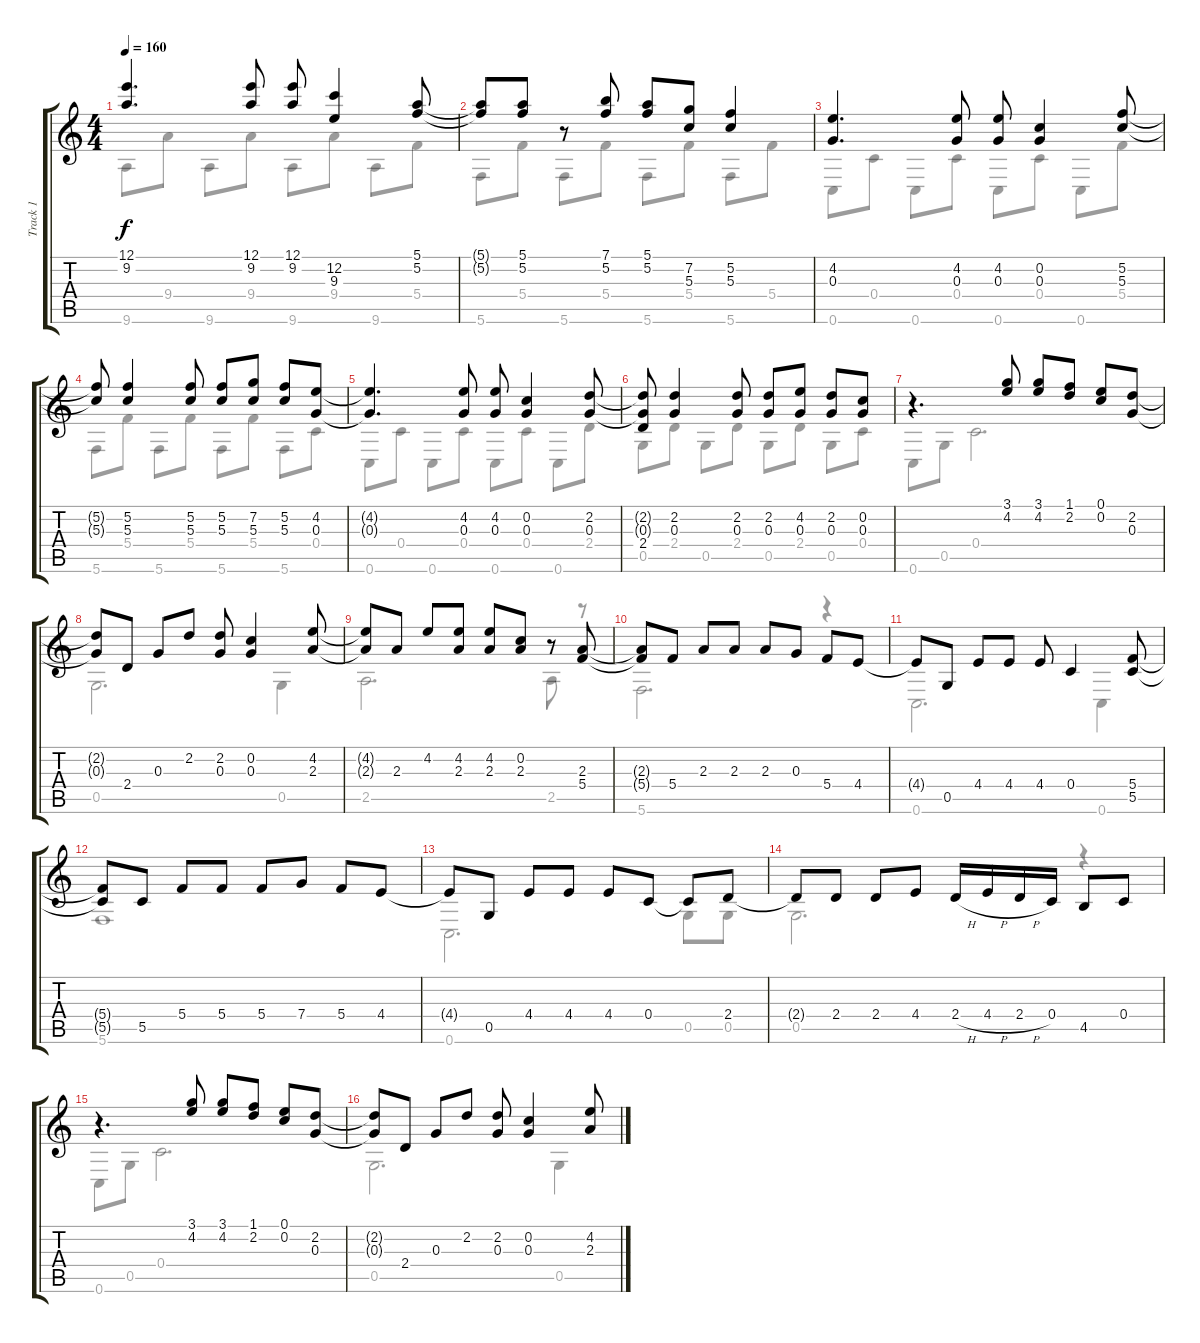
\track ("Track 1" "Track 1") {instrument acousticguitarsteel}
\staff {score tabs}
\tuning (E4 C4 G3 C3 G2 C2) {hide}
\voice
\ts (4 4)
\tempo 160
\clef g2
\ks c
(12.1{t} 9.2{t}).4{d dy f} (12.1 9.2).8 (12.1 9.2).8 (12.2 9.3).4 (5.1 5.2).8 |
(5.1{t} 5.2{t}).8 (5.1 5.2).8 r.8 (7.1 5.2).8 (5.1 5.2).8 (7.2 5.3).8 (5.2 5.3).4 |
(4.2 0.3).4{d} (4.2 0.3).8 (4.2 0.3).8 (0.2 0.3).4 (5.2 5.3).8 |
(5.2{t} 5.3{t}).8 (5.2 5.3).4 (5.2 5.3).8 (5.2 5.3).8 (7.2 5.3).8 (5.2 5.3).8 (4.2 0.3).8 |
(4.2{t} 0.3{t}).4{d} (4.2 0.3).8 (4.2 0.3).8 (0.2 0.3).4 (2.2 0.3).8 |
(2.2{t} 0.3{t} 2.4).8 (2.2 0.3).4 (2.2 0.3).8 (2.2 0.3).8 (4.2 0.3).8 (2.2 0.3).8 (0.2 0.3).8 |
r.4{d} (3.1 4.2).8 (3.1 4.2).8 (1.1 2.2).8 (0.1 0.2).8 (2.2 0.3).8 |
(2.2{t} 0.3{t}).8 2.4.8 0.3.8 2.2.8 (2.2 0.3).8 (0.2 0.3).4 (4.2 2.3).8 |
(4.2{t} 2.3{t}).8 2.3.8 4.2.8 (4.2 2.3).8 (4.2 2.3).8 (0.2 2.3).8 r.8 (2.3 5.4).8 |
(2.3{t} 5.4{t}).8 5.4.8 2.3.8 2.3.8 2.3.8 0.3.8 5.4.8 4.4.8 |
4.4{t}.8 0.5.8 4.4.8 4.4.8 4.4.8 0.4.4 (5.4 5.5).8 |
(5.4{t} 5.5{t}).8 5.5.8 5.4.8 5.4.8 5.4.8 7.4.8 5.4.8 4.4.8 |
4.4{t}.8 0.5.8 4.4.8 4.4.8 4.4.8 0.4.8 0.4{t}.8 2.4.8 |
2.4{t}.8 2.4.8 2.4.8 4.4.8 2.4{h}.16 4.4{h}.16 2.4{h}.16 0.4.16 4.5.8 0.4.8 |
r.4{d} (3.1 4.2).8 (3.1 4.2).8 (1.1 2.2).8 (0.1 0.2).8 (2.2 0.3).8 |
(2.2{t} 0.3{t}).8 2.4.8 0.3.8 2.2.8 (2.2 0.3).8 (0.2 0.3).4 (4.2 2.3).8
\voice
\clef g2
\ottava regular
\simile none
\ks c
9.6.8{dy f} 9.4.8 9.6.8 9.4.8 9.6.8 9.4.8 9.6.8 5.4.8 |
5.6.8 5.4.8 5.6.8 5.4.8 5.6.8 5.4.8 5.6.8 5.4.8 |
0.6.8 0.4.8 0.6.8 0.4.8 0.6.8 0.4.8 0.6.8 5.4.8 |
5.6.8 5.4.8 5.6.8 5.4.8 5.6.8 5.4.8 5.6.8 0.4.8 |
0.6.8 0.4.8 0.6.8 0.4.8 0.6.8 0.4.8 0.6.8 2.4.8 |
0.5.8 2.4.8 0.5.8 2.4.8 0.5.8 2.4.8 0.5.8 0.4.8 |
0.6.8 0.5.8 0.4.2{d} |
0.5.2{d} 0.5.4 |
2.5.2{d} 2.5.8 r.8 |
5.6.2{d} r.4 |
0.6.2{d} 0.6.4 |
5.6.1 |
0.6.2{d} 0.5.8 0.5.8 |
0.5.2{d} r.4 |
0.6.8 0.5.8 0.4.2{d} |
0.5.2{d} 0.5.4
